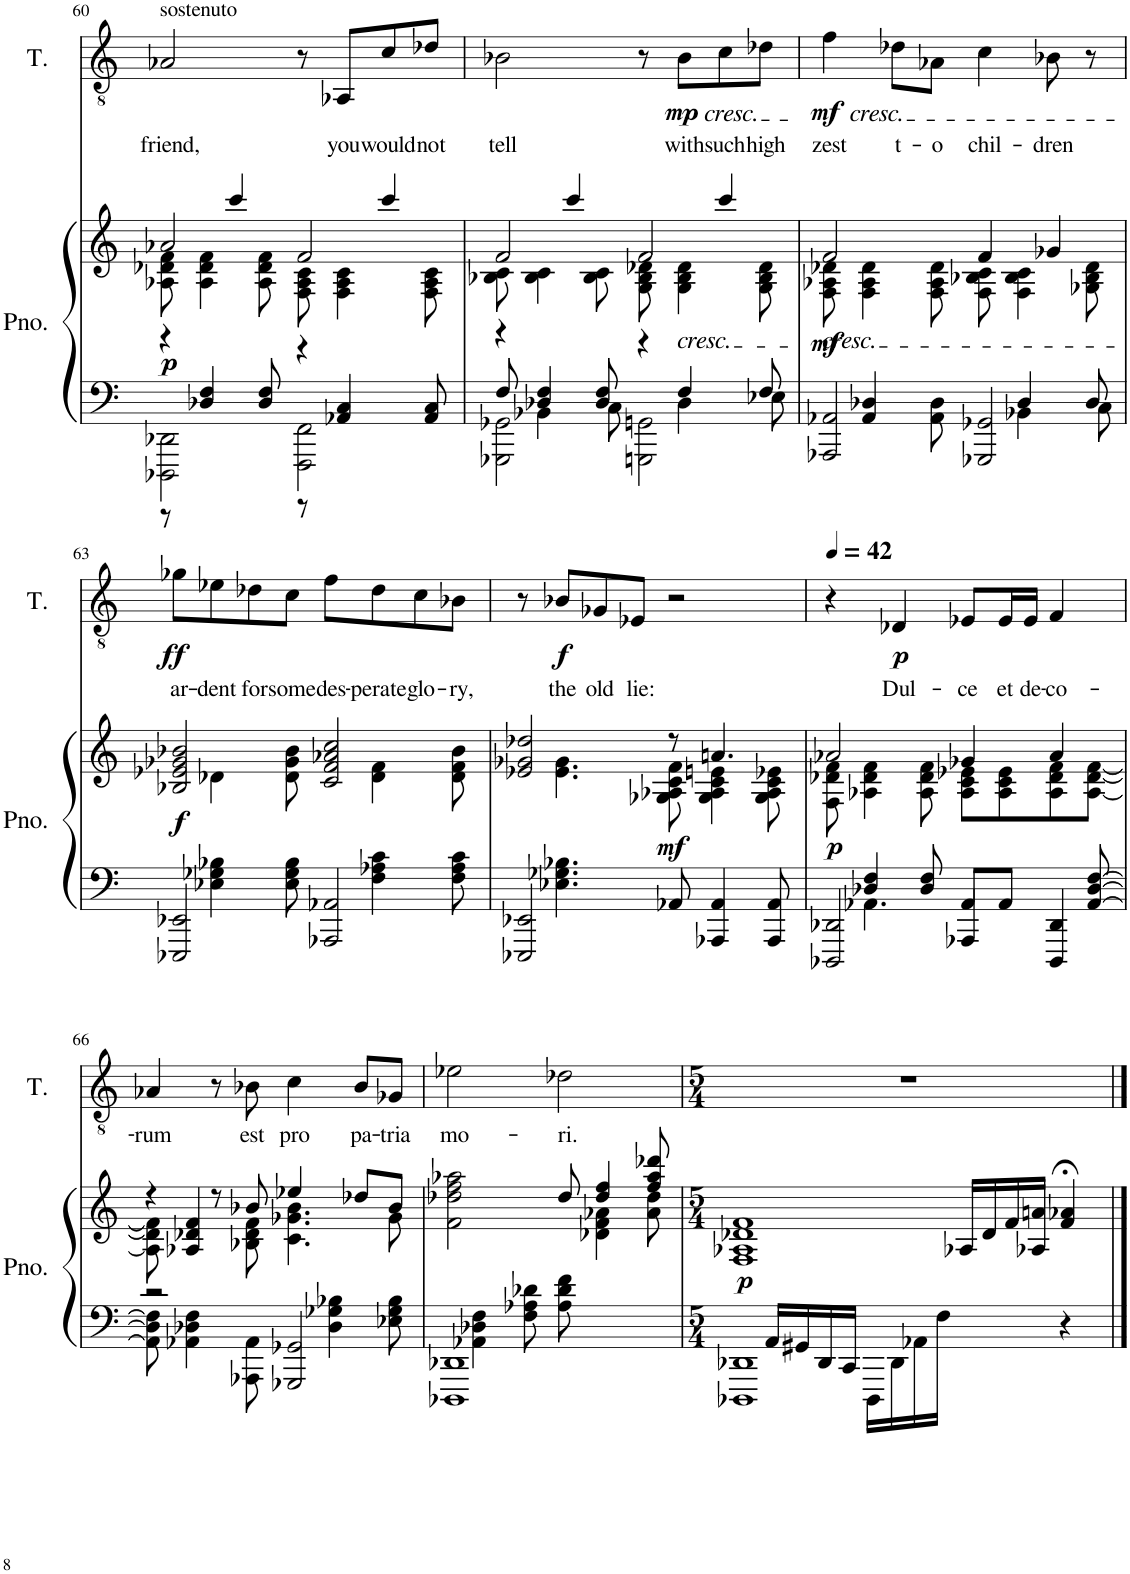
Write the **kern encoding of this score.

**kern	**kern	**dynam	**kern	**text	**dynam
*part2	*part2	*part2	*part1	*part1	*part1
*staff3	*staff2	*staff2/3	*staff1	*staff1	*staff1
*I"Piano	*	*	*I"Tenor	*	*
*I'Pno.	*	*	*I'T.	*	*
!!LO:PB:g=z
*clefF4	*clefG2	*	*clefGv2	*	*
*k[]	*k[]	*	*k[]	*	*
*M4/4	*M4/4	*	*M4/4	*	*
=60	=60	=60	=60	=60	=60
*^	*^	*	*	*	*
*	*	*	*^	*	*	*	*
!	!	!	!	!	!	!LO:TX:a:t=sostenuto	!	!
!	!	!	!	!	!LO:DY:b	!	!LO:LY:b	!
2DDD-X\ 2DD-X\	8r	2a-X/	8A-X\ 8d-X\ 8f\	4r	p	2A-X/	friend,	.
.	4D-X/ 4F/	.	4A-\ 4d-\ 4f\	.	.	.	.	.
.	.	.	.	4ccc/	.	.	.	.
.	8D-/ 8F/	.	8A-\ 8d-\ 8f\	.	.	.	.	.
2FFF\ 2FF\	8r	2f/	8F\ 8A-\ 8c\	4r	.	8r	.	.
!	!	!	!	!	!	!	!LO:LY:b	!
.	4AA-X/ 4C/	.	4F\ 4A-\ 4c\	.	.	8AA-X/L	you	.
!	!	!	!	!	!	!	!LO:LY:b	!
.	.	.	.	4ccc/	.	8c/	would	.
!	!	!	!	!	!	!	!LO:LY:b	!
.	8AA-/ 8C/	.	8F\ 8A-\ 8c\	.	.	8d-X/J	not	.
=61	=61	=61	=61	=61	=61	=61	=61	=61
*	*^	*	*	*	*	*	*	*
!	!	!	!	!	!	!	!	!LO:LY:b	!
2GGG-X\ 2GG-X\	8F/	8ryy	2f/	8B-X\ 8c\	4r	.	2B-X\	tell	.
.	4D-X/ 4F/	4BB-X\	.	4B-\ 4c\	.	.	.	.	.
.	.	.	.	.	4ccc/	.	.	.	.
.	8D-/ 8F/	8C\	.	8B-\ 8c\	.	.	.	.	.
2GGGn\ 2GGn\	8ryy	8ryy	2f/	8G\ 8B-\ 8d-X\	4r	.	8r	.	.
!	!	!	!	!	!	!	!LO:TX:b:i:t=cresc.	!	!
!	!	!	!	!LO:TX:b:i:t=cresc.	!	!	!	!	!
!	!	!	!	!	!	!	!	!LO:LY:b	!LO:DY:b
.	4F/	4D-\	.	4G\ 4B-\ 4d-\	.	.	8B-\L	with	mp
!	!	!	!	!	!	!	!	!LO:LY:b	!
.	.	.	.	.	4ccc/	.	8c\	such	.
!	!	!	!	!	!	!	!	!LO:LY:b	!
.	8F/	8E-X\	.	8G\ 8B-\ 8d-\	.	.	8d-X\J	high	.
*	*	*	*	*v	*v	*	*	*	*
=62	=62	=62	=62	=62	=62	=62	=62	=62
!	!	!	!	!	!	!LO:TX:b:i:t=cresc.	!	!
!	!	!	!LO:TX:b:i:t=cresc.	!	!	!	!	!
!	!	!	!	!	!LO:DY:b	!	!LO:LY:b	!LO:DY:b
2AAA-X/ 2AA-X/	8ryy	8ryy	2f/	8F\ 8A-X\ 8d-X\	mf	4f\	zest	mf
*	*v	*v	*	*	*	*	*	*
.	4AA-/ 4D-X/	.	4F\ 4A-\ 4d-\	.	.	.	.
!	!	!	!	!	!	!LO:LY:b	!
.	.	.	.	.	8d-X\L	t-	.
!	!	!	!	!	!	!LO:LY:b	!
.	8AA-\ 8D-\	.	8F\ 8A-\ 8d-\	.	8A-X\J	-o	.
!	!	!	!	!	!	!LO:LY:b	!
2GGG-X/ 2GG-X/	8ryy	4f/	8F\ 8B-X\ 8c\	.	4c\	chil-	.
*	*^	*	*	*	*	*	*
.	4D-/	4BB-X\	.	4F\ 4B-\ 4c\	.	.	.	.
!	!	!	!	!	!	!	!LO:LY:b	!
.	.	.	4g-X/	.	.	8B-X\	-dren	.
.	8D-/	8C\	.	8G-X\ 8B-\ 8d-\	.	8r	.	.
!!LO:LB:g=z
=63	=63	=63	=63	=63	=63	=63	=63	=63
!	!	!	!	!	!LO:DY:b	!	!LO:LY:b	!LO:DY:b
*	*v	*v	*	*	*	*	*	*
2EEE-X/ 2EE-X/	8ryy	2B-X/ 2e-X/ 2g-X/ 2b-X/	8ryy	f	8g-X\L	ar-	ff
!	!	!	!	!	!	!LO:LY:b	!
.	4E-X\ 4G-X\ 4B-X\	.	4d-X\	.	8e-X\	-dent	.
!	!	!	!	!	!	!LO:LY:b	!
.	.	.	.	.	8d-X\	for	.
!	!	!	!	!	!	!LO:LY:b	!
.	8E-\ 8G-\ 8B-\	.	8d-\ 8g-\ 8b-\	.	8c\J	some	.
!	!	!	!	!	!	!LO:LY:b	!
2AAA-X/ 2AA-X/	8ryy	2c/ 2f/ 2a-X/ 2cc/	8ryy	.	8f\L	des-	.
!	!	!	!	!	!	!LO:LY:b	!
.	4F\ 4A-X\ 4c\	.	4d-\ 4f\	.	8d-\	-perate	.
!	!	!	!	!	!	!LO:LY:b	!
.	.	.	.	.	8c\	glo-	.
!	!	!	!	!	!	!LO:LY:b	!
.	8F\ 8A-\ 8c\	.	8d-\ 8f\ 8b-\	.	8B-X\J	-ry,	.
=64	=64	=64	=64	=64	=64	=64	=64
2EEE-X/ 2EE-X/	8ryy	2e-X/ 2g-X/ 2dd-X/	8ryy	.	8r	.	.
!	!	!	!	!	!	!LO:LY:b	!LO:DY:b
.	4.E-X\ 4.G-X\ 4.B-X\	.	4.e-\ 4.g-\	.	8B-X/L	the	f
!	!	!	!	!	!	!LO:LY:b	!
.	.	.	.	.	8G-X/	old	.
!	!	!	!	!	!	!LO:LY:b	!
.	.	.	.	.	8E-X/J	lie:	.
!	!	!	!	!LO:DY:b	!	!	!
8AA-X/	2ryy	8r	8G-X\ 8A-X\ 8c\ 8f\	mf	2r	.	.
4AAA-X/ 4AA-/	.	4.an/	4G-\ 4A-\ 4c\ 4en\	.	.	.	.
8AAA-/ 8AA-/	.	.	8G-\ 8A-\ 8c\ 8e-X\	.	.	.	.
*v	*v	*	*	*	*	*	*
=65	=65	=65	=65	=65	=65	=65
*	*	*	*	*MM42	*	*
*^	*	*	*	*	*	*
*	*^	*	*	*	*	*	*
!	!	!	!	!	!LO:DY:b	!	!	!
2DDD-X/ 2DD-X/	8ryy	8ryy	2a-X/	8F\ 8d-X\ 8f\	p	4r	.	.
.	4D-X/ 4F/	4.AA-X\	.	4A-X\ 4d-\ 4f\	.	.	.	.
!	!	!	!	!	!	!	!LO:LY:b	!LO:DY:b
.	.	.	.	.	.	4D-X/	Dul-	p
.	8D-/ 8F/	.	.	8A-\ 8d-\ 8f\	.	.	.	.
!	!	!	!	!	!	!	!LO:LY:b	!
4AAA-X/	8AA-/L	2ryy	4g-X/	8A-\ 8c\ 8e-X\L	.	8E-X/L	-ce	.
!	!	!	!	!	!	!	!LO:LY:b	!
.	8AA-/J	.	.	8A-\ 8c\ 8e-\	.	16E-/L	et	.
!	!	!	!	!	!	!	!LO:LY:b	!
.	.	.	.	.	.	16E-/JJ	de-	.
!	!	!	!	!	!	!	!LO:LY:b	!
4DDD-/ 4DD-/	8ryy	.	4a-/	8A-\ 8d-\ 8f\	.	4F/	-co-	.
.	[8AA-/ [8D-/ [8F/	.	.	[8A-\ [8d-\ [8f\J	.	.	.	.
*	*v	*v	*	*	*	*	*	*
!!LO:LB:g=z
=66	=66	=66	=66	=66	=66	=66	=66
!	!	!	!	!	!	!LO:LY:b	!
2r	8AA-\] 8D-\] 8F\]	4r	8A-\] 8d-\] 8f\]	.	4A-X/	-rum	.
.	4AA-X\ 4D-X\ 4F\	.	4A-X/ 4d-X/ 4f/	.	.	.	.
.	.	8r	.	.	8r	.	.
!	!	!	!	!	!	!LO:LY:b	!
.	8AAA-X\ 8AA-\	8b-X/	8B-X\ 8d-\ 8f\	.	8B-X\	est	.
!	!	!	!	!	!	!LO:LY:b	!
2GGG-X/ 2GG-X/	8ryy	4ee-X/	4.c\ 4.g-X\ 4.b-\	.	4c\	pro	.
.	4D-\ 4G-X\ 4B-X\	.	.	.	.	.	.
!	!	!	!	!	!	!LO:LY:b	!
.	.	8dd-X/L	.	.	8B-/L	pa-	.
!	!	!	!	!	!	!LO:LY:b	!
.	8E-X\ 8G-\ 8B-\	8b-/J	8g-\	.	8G-X/J	-tria	.
=67	=67	=67	=67	=67	=67	=67	=67
!	!	!	!	!	!	!LO:LY:b	!
1DDD-X 1DD-X	8ryy	2f\ 2dd-X\ 2ff\ 2aa-X\	8ryy	.	2e-X\	mo-	.
*	*	*v	*v	*	*	*	*
.	4AA-X\ 4D-X\ 4F\	.	.	.	.	.
.	8F\ 8A-X\ 8d-X\	.	.	.	.	.
!	!	!	!	!	!LO:LY:b	!
.	8A-\ 8d-\ 8f\	8dd-/	.	2d-X\	-ri.	.
*	*	*^	*	*	*	*
.	4.ryy	4dd-/ 4ff/	4d-X\ 4f\ 4a-X\	.	.	.	.
.	.	8ff/ 8aa-/ 8ddd-X/	8a-\ 8dd-\	.	.	.	.
=68	=68	=68	=68	=68	=68	=68	=68
*M5/4	*	*M5/4	*	*	*M5/4	*	*
!	!	!	!	!LO:DY:b	!	!	!
1DDD-X 1DD-X	4ryy	1F 1A-X 1d-X 1f	2.ryy	p	4%5r	.	.
.	16AA/LL	.	.	.	.	.	.
.	16GG#X/	.	.	.	.	.	.
.	16DD-/	.	.	.	.	.	.
.	16CC/JJ	.	.	.	.	.	.
.	16DDD-\LL	.	.	.	.	.	.
.	16DD-\	.	.	.	.	.	.
.	16AA-X\	.	.	.	.	.	.
.	16F\JJ	.	.	.	.	.	.
.	2ryy	.	16A-X/LL	.	.	.	.
.	.	.	16d-/	.	.	.	.
.	.	.	16f/	.	.	.	.
.	.	.	16A-X/ 16an/JJ	.	.	.	.
4r	.	4f/ 4a-X/	4ryy	.	.	.	.
*v	*v	*	*	*	*	*	*
*	*v	*v	*	*	*	*
==	==	==	==	==	==
*-	*-	*-	*-	*-	*-
